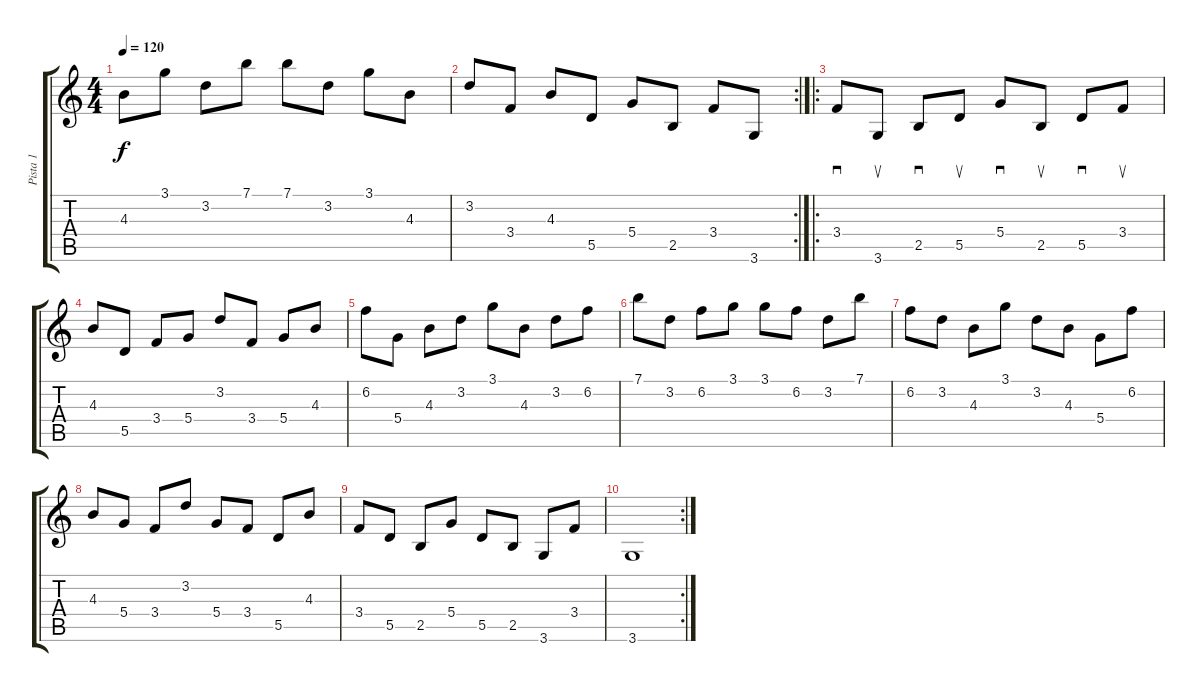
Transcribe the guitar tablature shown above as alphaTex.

\track ("Pista 1" "Pista 1") {instrument acousticguitarsteel}
\staff {score tabs}
\tuning (E4 B3 G3 D3 A2 E2) {hide}
\ts (4 4)
\tempo 120
\clef g2
\ks c
4.3.8{dy f} 3.1.8 3.2.8 7.1.8 7.1.8 3.2.8 3.1.8 4.3.8 |
\rc 2
3.2.8 3.4.8 4.3.8 5.5.8 5.4.8 2.5.8 3.4.8 3.6.8 |
\ro
3.4.8{sd} 3.6.8{su} 2.5.8{sd} 5.5.8{su} 5.4.8{sd} 2.5.8{su} 5.5.8{sd} 3.4.8{su} |
4.3.8 5.5.8 3.4.8 5.4.8 3.2.8 3.4.8 5.4.8 4.3.8 |
6.2.8 5.4.8 4.3.8 3.2.8 3.1.8 4.3.8 3.2.8 6.2.8 |
7.1.8 3.2.8 6.2.8 3.1.8 3.1.8 6.2.8 3.2.8 7.1.8 |
6.2.8 3.2.8 4.3.8 3.1.8 3.2.8 4.3.8 5.4.8 6.2.8 |
4.3.8 5.4.8 3.4.8 3.2.8 5.4.8 3.4.8 5.5.8 4.3.8 |
3.4.8 5.5.8 2.5.8 5.4.8 5.5.8 2.5.8 3.6.8 3.4.8 |
\rc 2
3.6.1
